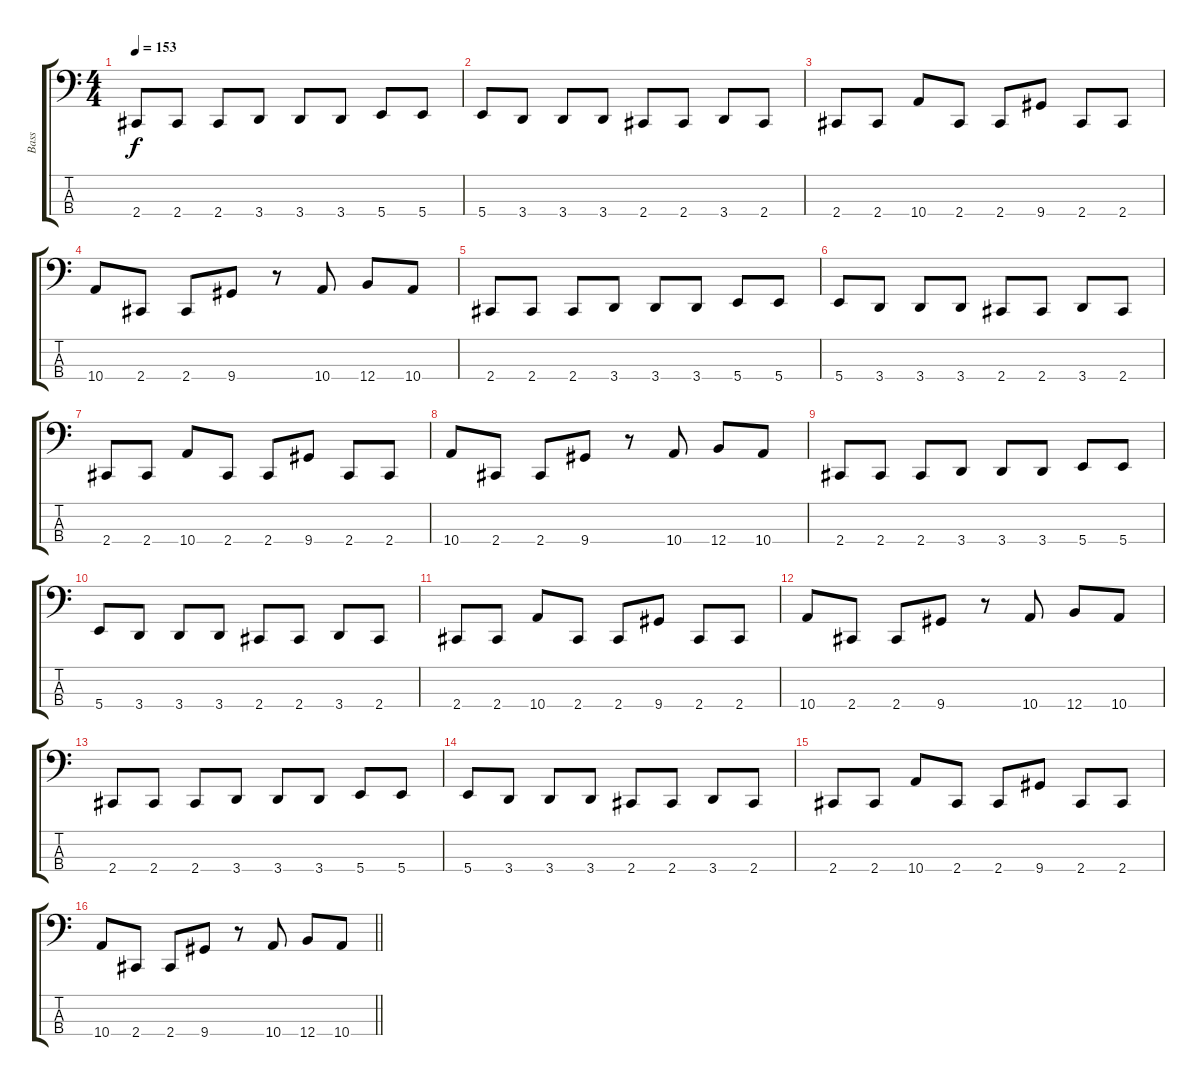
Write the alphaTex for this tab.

\track ("Bass" "Bass") {instrument electricbassfinger}
\staff {score tabs}
\tuning (E2 B1 Gb1 B0) {hide}
\ts (4 4)
\tempo 153
\clef f4
\ks c
2.4.8{dy f} 2.4.8 2.4.8 3.4.8 3.4.8 3.4.8 5.4.8 5.4.8 |
5.4.8 3.4.8 3.4.8 3.4.8 2.4.8 2.4.8 3.4.8 2.4.8 |
2.4.8 2.4.8 10.4.8 2.4.8 2.4.8 9.4.8 2.4.8 2.4.8 |
10.4.8 2.4.8 2.4.8 9.4.8 r.8 10.4.8 12.4.8 10.4.8 |
2.4.8 2.4.8 2.4.8 3.4.8 3.4.8 3.4.8 5.4.8 5.4.8 |
5.4.8 3.4.8 3.4.8 3.4.8 2.4.8 2.4.8 3.4.8 2.4.8 |
2.4.8 2.4.8 10.4.8 2.4.8 2.4.8 9.4.8 2.4.8 2.4.8 |
10.4.8 2.4.8 2.4.8 9.4.8 r.8 10.4.8 12.4.8 10.4.8 |
2.4.8 2.4.8 2.4.8 3.4.8 3.4.8 3.4.8 5.4.8 5.4.8 |
5.4.8 3.4.8 3.4.8 3.4.8 2.4.8 2.4.8 3.4.8 2.4.8 |
2.4.8 2.4.8 10.4.8 2.4.8 2.4.8 9.4.8 2.4.8 2.4.8 |
10.4.8 2.4.8 2.4.8 9.4.8 r.8 10.4.8 12.4.8 10.4.8 |
2.4.8 2.4.8 2.4.8 3.4.8 3.4.8 3.4.8 5.4.8 5.4.8 |
5.4.8 3.4.8 3.4.8 3.4.8 2.4.8 2.4.8 3.4.8 2.4.8 |
2.4.8 2.4.8 10.4.8 2.4.8 2.4.8 9.4.8 2.4.8 2.4.8 |
\barLineRight lightlight
10.4.8 2.4.8 2.4.8 9.4.8 r.8 10.4.8 12.4.8 10.4.8
